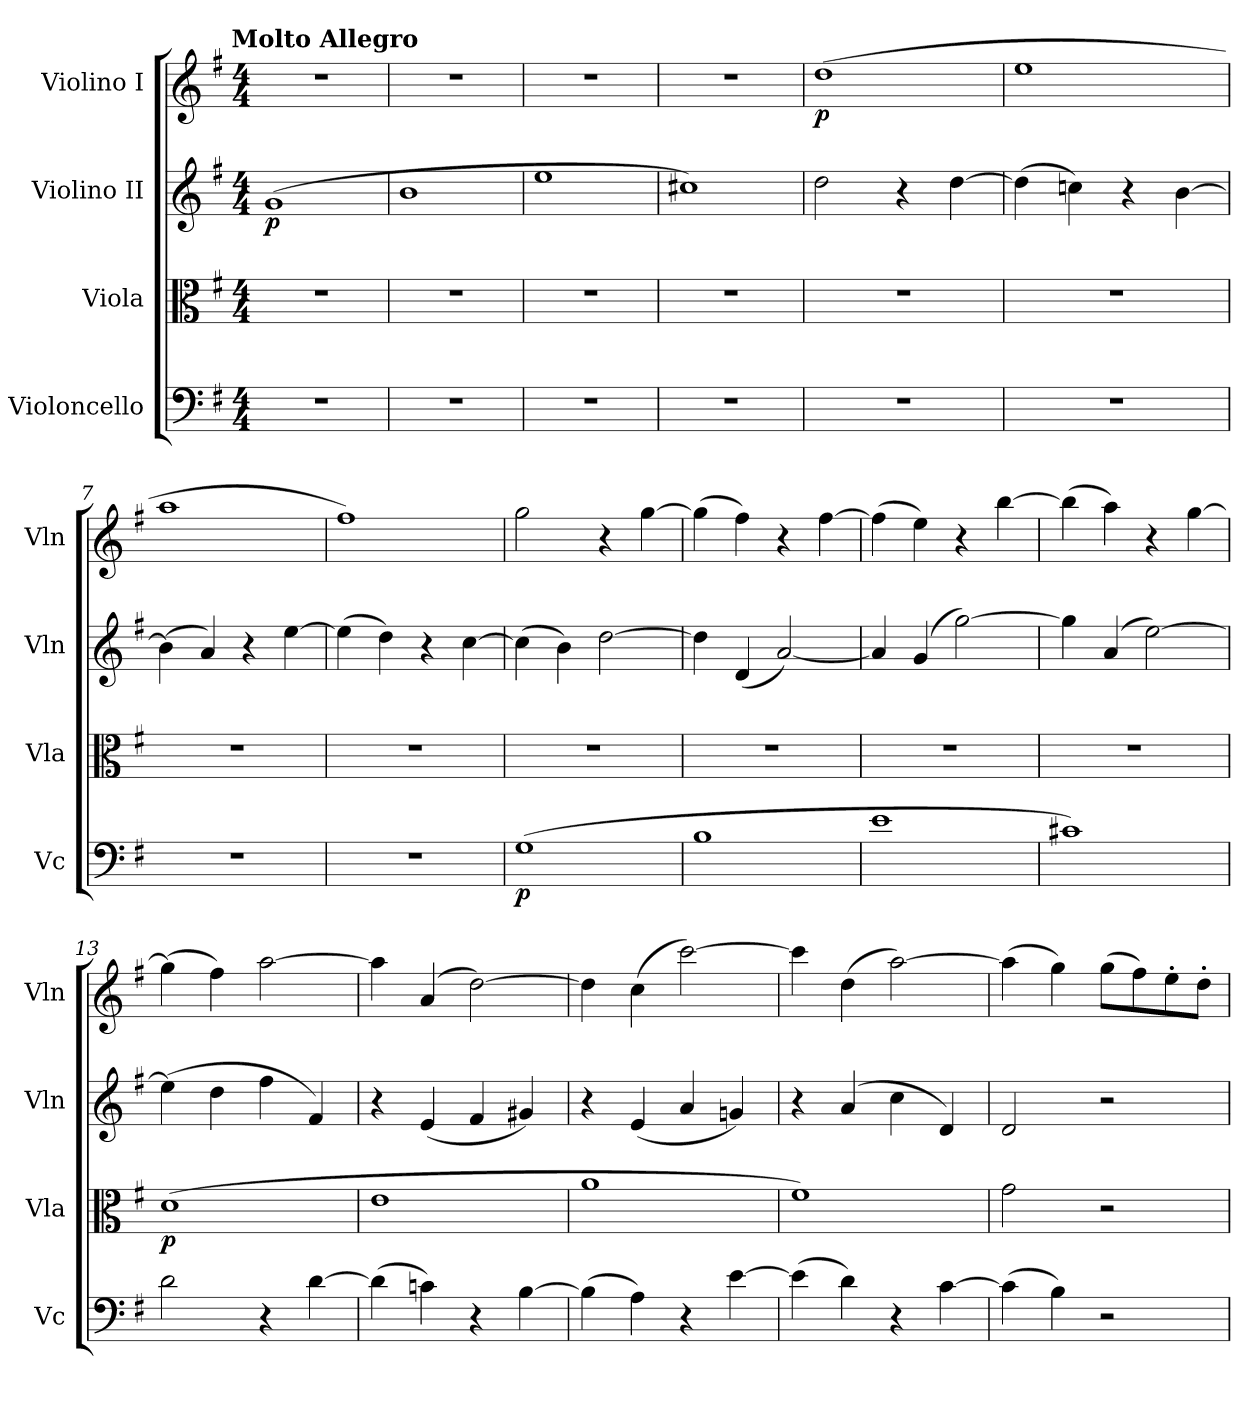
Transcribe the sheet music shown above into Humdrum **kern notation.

**kern	**dynam	**kern	**dynam	**kern	**dynam	**kern	**dynam
*part4	*part4	*part3	*part3	*part2	*part2	*part1	*part1
*staff4	*staff4	*staff3	*staff3	*staff2	*staff2	*staff1	*staff1
*I"Violoncello	*	*I"Viola	*	*I"Violino II	*	*I"Violino I	*
*I'Vc	*	*I'Vla	*	*I'Vln	*	*I'Vln	*
*clefF4	*	*clefC3	*	*clefG2	*	*clefG2	*
*k[f#]	*	*k[f#]	*	*k[f#]	*	*k[f#]	*
*G:	*	*G:	*	*G:	*	*G:	*
!!LO:TX:omd:t=Molto Allegro
*M4/4	*	*M4/4	*	*M4/4	*	*M4/4	*
*MM280	*	*MM280	*	*MM280	*	*MM280	*
=1	=1	=1	=1	=1	=1	=1	=1
1r	.	1r	.	(>1g	p	1r	.
=2	=2	=2	=2	=2	=2	=2	=2
1r	.	1r	.	1b	.	1r	.
=3	=3	=3	=3	=3	=3	=3	=3
1r	.	1r	.	1ee	.	1r	.
=4	=4	=4	=4	=4	=4	=4	=4
1r	.	1r	.	1cc#X)	.	1r	.
=5	=5	=5	=5	=5	=5	=5	=5
1r	.	1r	.	2dd	.	(1dd	p
.	.	.	.	4r	.	.	.
.	.	.	.	[4dd	.	.	.
=6	=6	=6	=6	=6	=6	=6	=6
1r	.	1r	.	(4dd]	.	1ee	.
.	.	.	.	4ccn)	.	.	.
.	.	.	.	4r	.	.	.
.	.	.	.	[4b	.	.	.
=7	=7	=7	=7	=7	=7	=7	=7
1r	.	1r	.	(4b]	.	1aa	.
.	.	.	.	4a)	.	.	.
.	.	.	.	4r	.	.	.
.	.	.	.	[4ee	.	.	.
=8	=8	=8	=8	=8	=8	=8	=8
1r	.	1r	.	(4ee]	.	1ff#)	.
.	.	.	.	4dd)	.	.	.
.	.	.	.	4r	.	.	.
.	.	.	.	[4cc	.	.	.
=9	=9	=9	=9	=9	=9	=9	=9
(1G	p	1r	.	(4cc]	.	2gg	.
.	.	.	.	4b)	.	.	.
.	.	.	.	[2dd	.	4r	.
.	.	.	.	.	.	[4gg	.
=10	=10	=10	=10	=10	=10	=10	=10
1B	.	1r	.	4dd]	.	(4gg]	.
.	.	.	.	(4d	.	4ff#)	.
.	.	.	.	[2a)	.	4r	.
.	.	.	.	.	.	[4ff#	.
=11	=11	=11	=11	=11	=11	=11	=11
1e	.	1r	.	4a]	.	(4ff#]	.
.	.	.	.	(4g	.	4ee)	.
.	.	.	.	[2gg)	.	4r	.
.	.	.	.	.	.	[4bb	.
!!LO:LB:g=z
=12	=12	=12	=12	=12	=12	=12	=12
1c#X)	.	1r	.	4gg]	.	(4bb]	.
.	.	.	.	(4a	.	4aa)	.
.	.	.	.	[2ee)	.	4r	.
.	.	.	.	.	.	[4gg	.
=13	=13	=13	=13	=13	=13	=13	=13
2d	.	(1d	p	(4ee]	.	(4gg]	.
.	.	.	.	4dd	.	4ff#)	.
4r	.	.	.	4ff#	.	[2aa	.
[4d	.	.	.	4f#)	.	.	.
=14	=14	=14	=14	=14	=14	=14	=14
(4d]	.	1e	.	4r	.	4aa]	.
4cn)	.	.	.	(4e	.	(4a	.
4r	.	.	.	4f#	.	[2dd)	.
[4B	.	.	.	4g#X)	.	.	.
=15	=15	=15	=15	=15	=15	=15	=15
(4B]	.	1a	.	4r	.	4dd]	.
4A)	.	.	.	(4e	.	(4cc	.
4r	.	.	.	4a	.	[2ccc)	.
[4e	.	.	.	4gn)	.	.	.
=16	=16	=16	=16	=16	=16	=16	=16
(4e]	.	1f#)	.	4r	.	4ccc]	.
4d)	.	.	.	(4a	.	(4dd	.
4r	.	.	.	4cc	.	[2aa)	.
[4c	.	.	.	4d)	.	.	.
=17	=17	=17	=17	=17	=17	=17	=17
(4c]	.	2g	.	2d	.	(4aa]	.
4B)	.	.	.	.	.	4gg)	.
2r	.	2r	.	2r	.	(8ggL	.
.	.	.	.	.	.	8ff#)	.
.	.	.	.	.	.	8ee'	.
.	.	.	.	.	.	8dd'J	.
=	=	=	=	=	=	=	=
*-	*-	*-	*-	*-	*-	*-	*-
